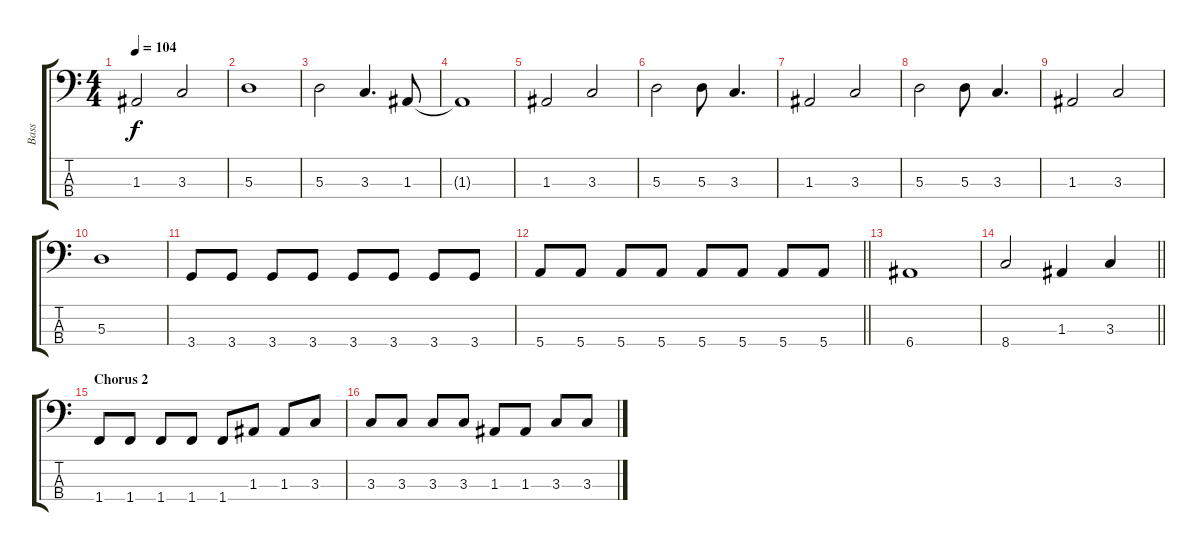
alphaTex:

\track ("Bass" "Bass") {instrument electricbassfinger}
\staff {score tabs}
\tuning (G2 D2 A1 E1) {hide}
\ts (4 4)
\tempo 104
\clef f4
\ks c
1.3.2{dy f} 3.3.2 |
5.3.1 |
5.3.2 3.3.4{d} 1.3.8 |
1.3{t}.1 |
1.3.2 3.3.2 |
5.3.2 5.3.8 3.3.4{d} |
1.3.2 3.3.2 |
5.3.2 5.3.8 3.3.4{d} |
1.3.2 3.3.2 |
5.3.1 |
3.4.8 3.4.8 3.4.8 3.4.8 3.4.8 3.4.8 3.4.8 3.4.8 |
\barLineRight lightlight
5.4.8 5.4.8 5.4.8 5.4.8 5.4.8 5.4.8 5.4.8 5.4.8 |
6.4.1 |
\barLineRight lightlight
8.4.2 1.3.4 3.3.4 |
\section ("" "Chorus 2")
1.4.8 1.4.8 1.4.8 1.4.8 1.4.8 1.3.8 1.3.8 3.3.8 |
3.3.8 3.3.8 3.3.8 3.3.8 1.3.8 1.3.8 3.3.8 3.3.8
